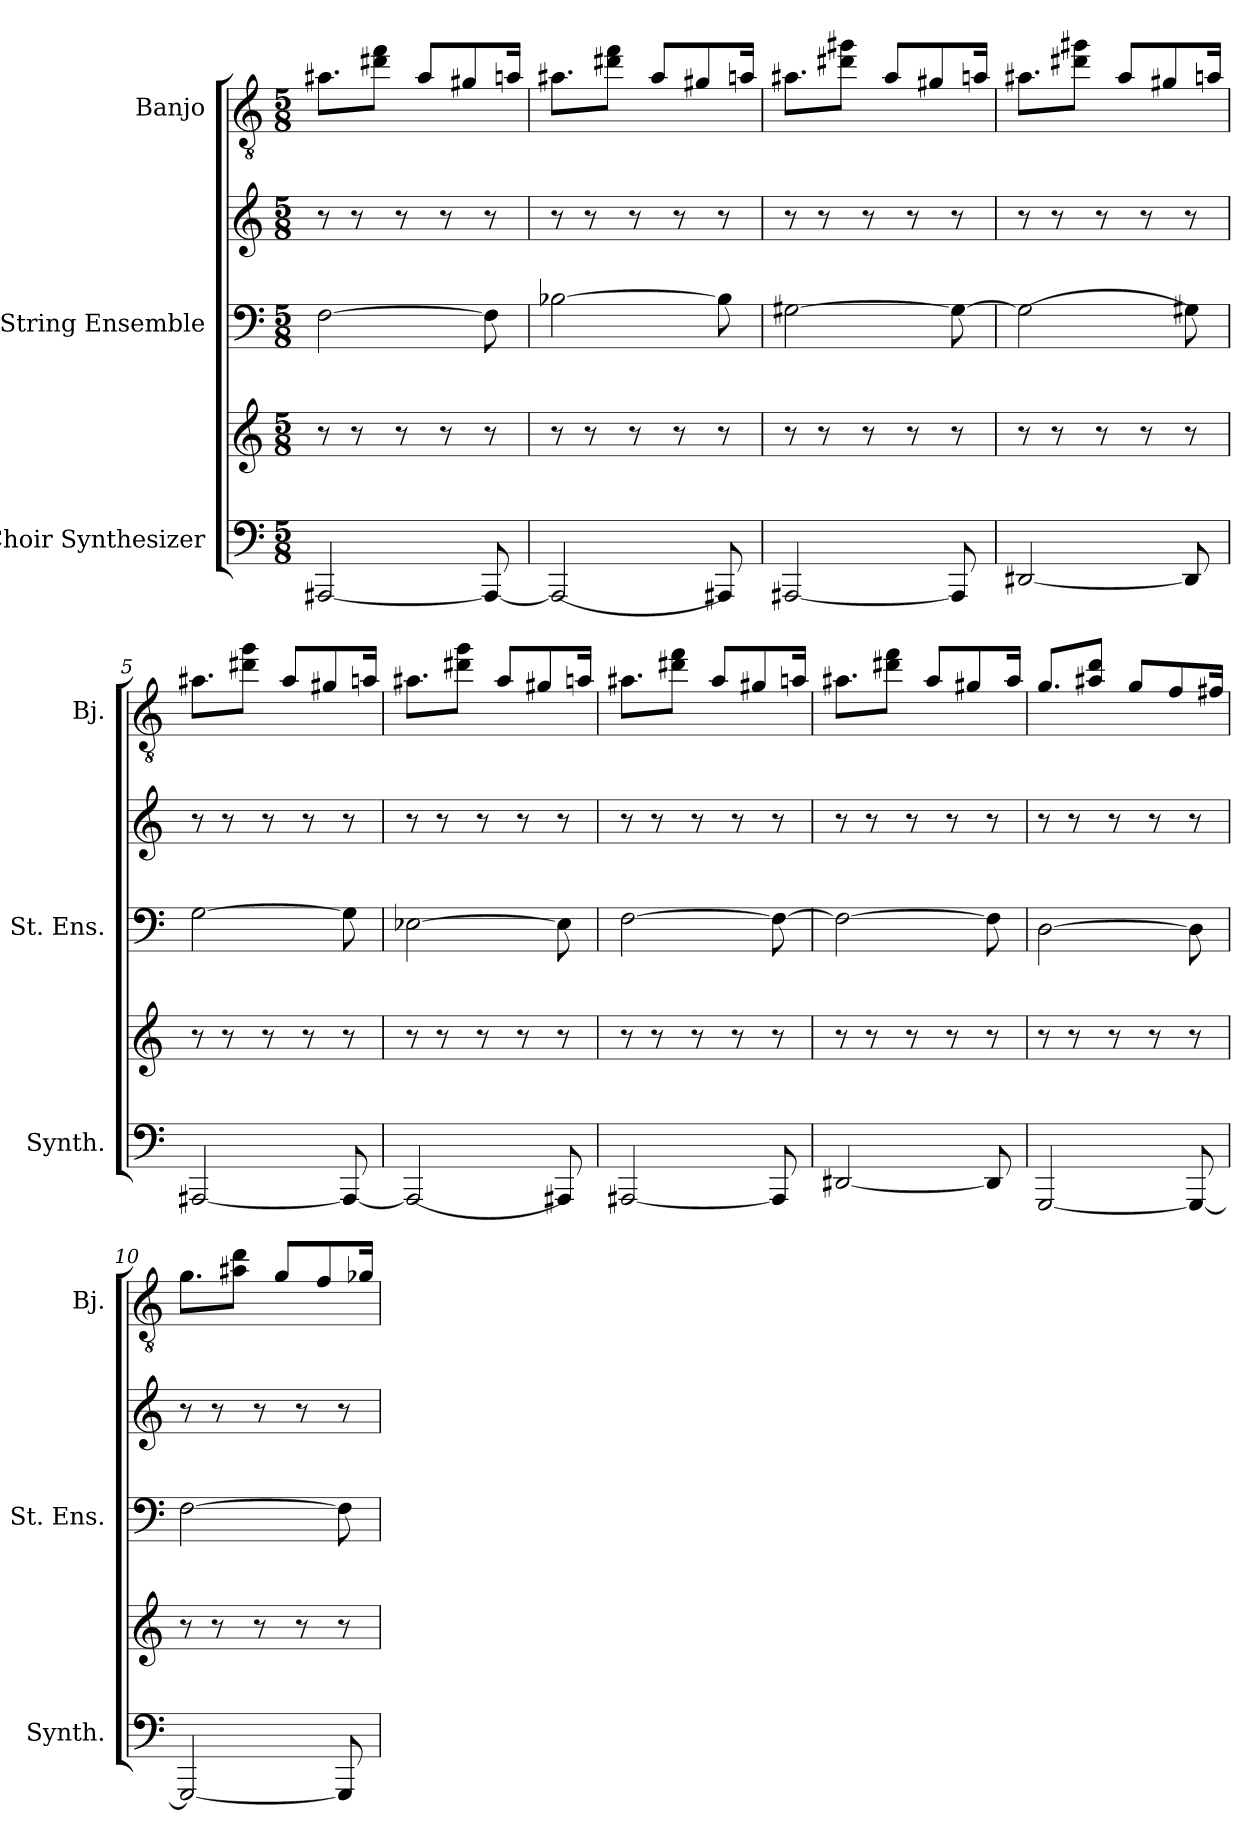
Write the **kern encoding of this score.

**kern	**kern	**kern	**kern	**kern
*part3	*part3	*part2	*part2	*part1
*staff5	*staff4	*staff3	*staff2	*staff1
*I"Choir Synthesizer	*	*I"String Ensemble	*	*I"Banjo
*I'Synth.	*	*I'St. Ens.	*	*I'Bj.
*stria5	*stria5	*stria5	*stria5	*stria5
*clefF4	*clefG2	*clefF4	*clefG2	*clefGv2
*	*	*	*	*ITrd7c12
*k[]	*k[]	*k[]	*k[]	*k[]
*M5/8	*M5/8	*M5/8	*M5/8	*M5/8
*MM100	*MM100	*MM100	*MM100	*MM100
=1	=1	=1	=1	=1
[2AAA#X	8r	[2F	8r	8.A#X\L
.	8r	.	8r	.
.	.	.	.	8d#X\ 8f\J
.	8r	.	8r	.
.	.	.	.	8A#/L
.	8r	.	8r	.
.	.	.	.	8G#X/
8AAA#_	8r	8F]	8r	.
.	.	.	.	16An/Jk
=2	=2	=2	=2	=2
2AAA#_	8r	[2B-X	8r	8.A#X\L
.	8r	.	8r	.
.	.	.	.	8f\ 8d#X\J
.	8r	.	8r	.
.	.	.	.	8A#/L
.	8r	.	8r	.
.	.	.	.	8G#X/
8AAA#X]	8r	8B-]	8r	.
.	.	.	.	16An/Jk
=3	=3	=3	=3	=3
[2AAA#X	8r	[2G#X	8r	8.A#X\L
.	8r	.	8r	.
.	.	.	.	8d#X\ 8g#X\J
.	8r	.	8r	.
.	.	.	.	8A#/L
.	8r	.	8r	.
.	.	.	.	8G#X/
8AAA#]	8r	8G#_	8r	.
.	.	.	.	16An/Jk
=4	=4	=4	=4	=4
[2DD#X	8r	2G#_	8r	8.A#X\L
.	8r	.	8r	.
.	.	.	.	8d#X\ 8g#X\J
.	8r	.	8r	.
.	.	.	.	8A#/L
.	8r	.	8r	.
.	.	.	.	8G#X/
8DD#]	8r	8G#X]	8r	.
.	.	.	.	16An/Jk
=5	=5	=5	=5	=5
[2AAA#X	8r	[2G	8r	8.A#X\L
.	8r	.	8r	.
.	.	.	.	8d#X\ 8g\J
.	8r	.	8r	.
.	.	.	.	8A#/L
.	8r	.	8r	.
.	.	.	.	8G#X/
8AAA#_	8r	8G]	8r	.
.	.	.	.	16An/Jk
=6	=6	=6	=6	=6
2AAA#_	8r	[2E-X	8r	8.A#X\L
.	8r	.	8r	.
.	.	.	.	8d#X\ 8g\J
.	8r	.	8r	.
.	.	.	.	8A#/L
.	8r	.	8r	.
.	.	.	.	8G#X/
8AAA#X]	8r	8E-]	8r	.
.	.	.	.	16An/Jk
=7	=7	=7	=7	=7
[2AAA#X	8r	[2F	8r	8.A#X\L
.	8r	.	8r	.
.	.	.	.	8d#X\ 8f\J
.	8r	.	8r	.
.	.	.	.	8A#/L
.	8r	.	8r	.
.	.	.	.	8G#X/
8AAA#]	8r	8F_	8r	.
.	.	.	.	16An/Jk
=8	=8	=8	=8	=8
[2DD#X	8r	2F_	8r	8.A#X\L
.	8r	.	8r	.
.	.	.	.	8d#X\ 8f\J
.	8r	.	8r	.
.	.	.	.	8A#/L
.	8r	.	8r	.
.	.	.	.	8G#X/
8DD#]	8r	8F]	8r	.
.	.	.	.	16A#/Jk
=9	=9	=9	=9	=9
[2GGG	8r	[2D	8r	8.G/L
.	8r	.	8r	.
.	.	.	.	8d/ 8A#X/J
.	8r	.	8r	.
.	.	.	.	8G/L
.	8r	.	8r	.
.	.	.	.	8F/
8GGG_	8r	8D]	8r	.
.	.	.	.	16F#X/Jk
=10	=10	=10	=10	=10
2GGG_	8r	[2F	8r	8.G\L
.	8r	.	8r	.
.	.	.	.	8A#X\ 8d\J
.	8r	.	8r	.
.	.	.	.	8G/L
.	8r	.	8r	.
.	.	.	.	8F/
8GGG]	8r	8F]	8r	.
.	.	.	.	16G-X/Jk
=	=	=	=	=
*-	*-	*-	*-	*-
